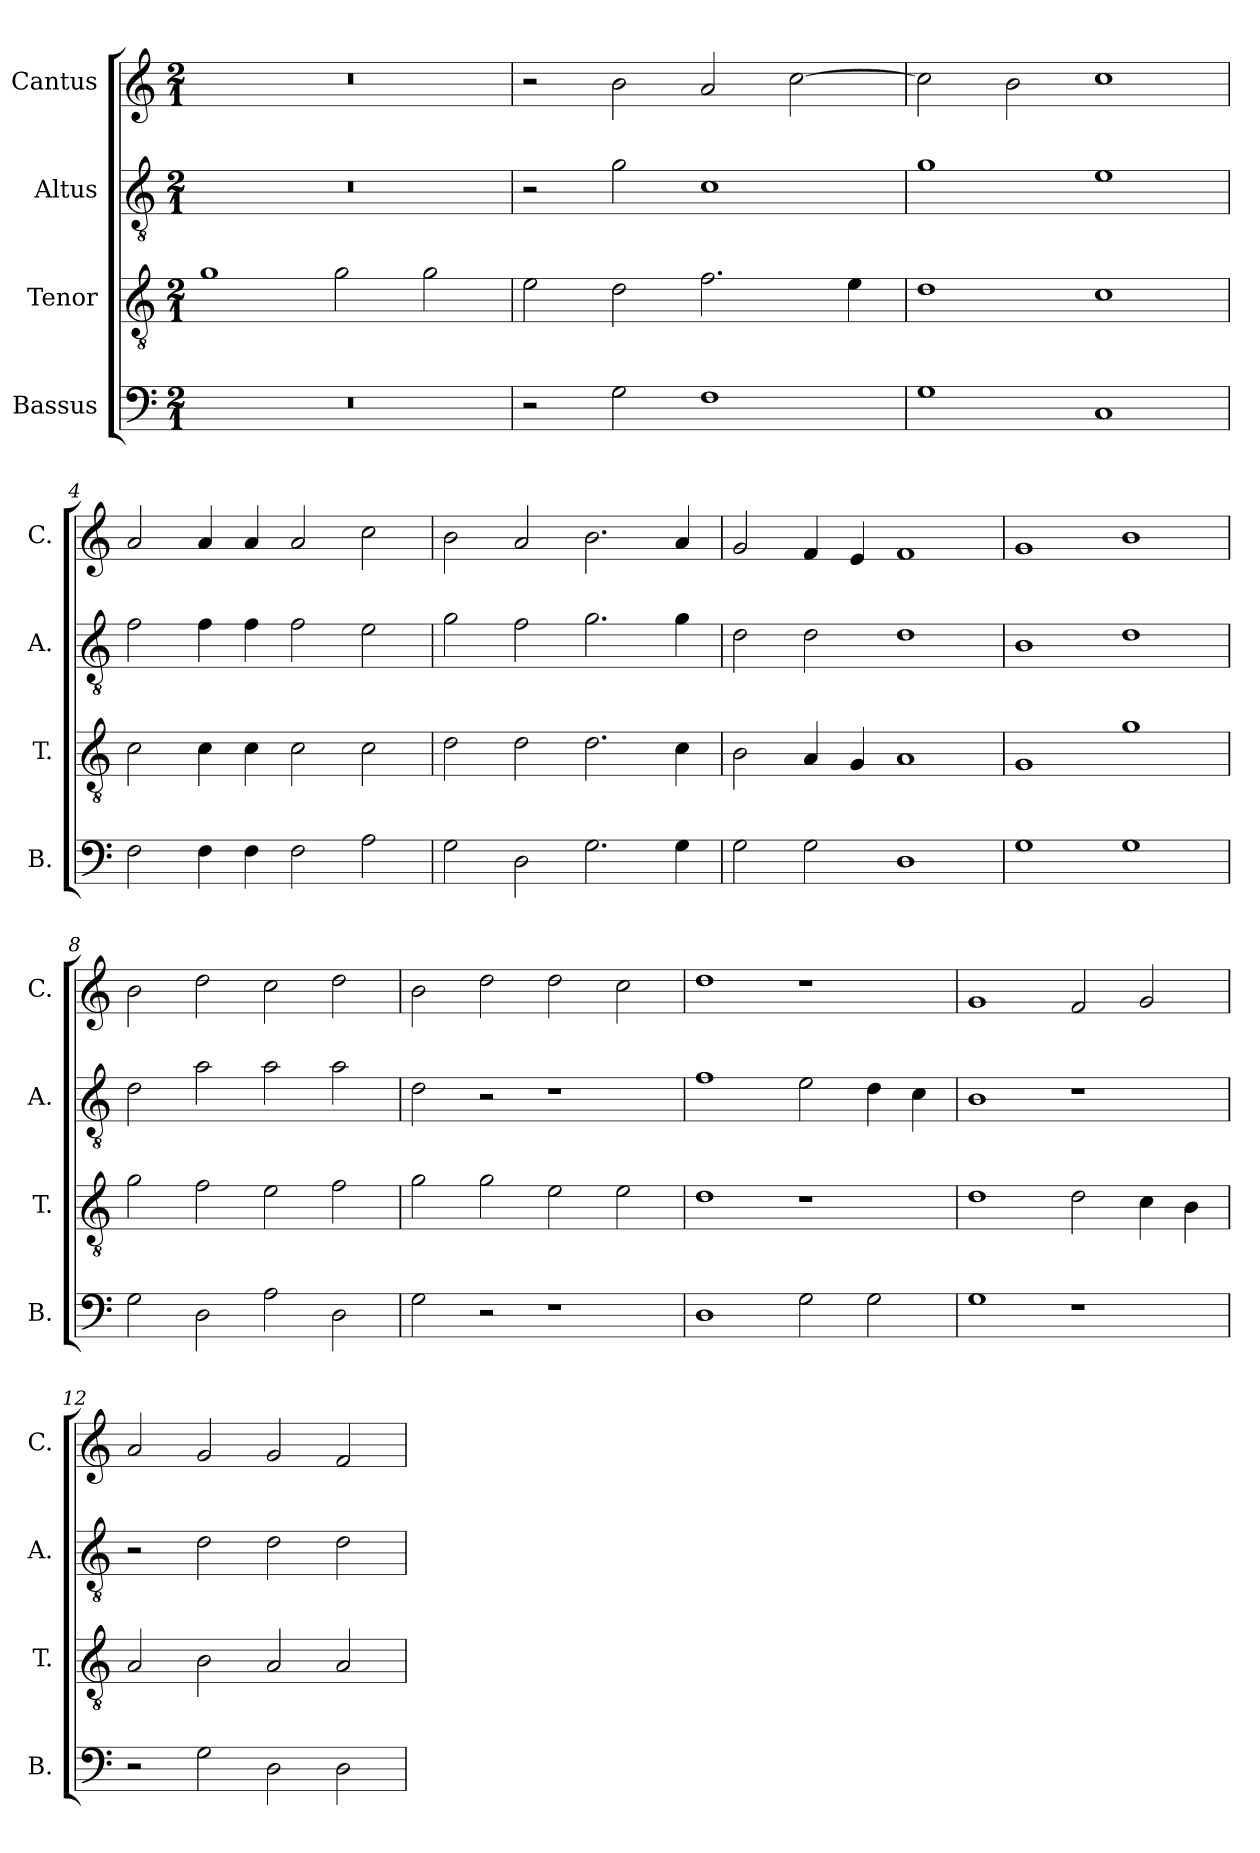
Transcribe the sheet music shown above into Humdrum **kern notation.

**kern	**kern	**kern	**kern
*part4	*part3	*part2	*part1
*staff4	*staff3	*staff2	*staff1
*I"Bassus	*I"Tenor	*I"Altus	*I"Cantus
*I'B.	*I'T.	*I'A.	*I'C.
*clefF4	*clefGv2	*clefGv2	*clefG2
*k[]	*k[]	*k[]	*k[]
*M2/1	*M2/1	*M2/1	*M2/1
*MM320	*MM320	*MM320	*MM320
=1	=1	=1	=1
0r	1g	0r	0r
.	2g\	.	.
.	2g\	.	.
=2	=2	=2	=2
2r	2e\	2r	2r
2G\	2d\	2g\	2b\
1F	2.f\	1c	2a/
.	.	.	[2cc\
.	4e\	.	.
=3	=3	=3	=3
1G	1d	1g	2cc\]
.	.	.	2b\
1C	1c	1e	1cc
=4	=4	=4	=4
2F\	2c\	2f\	2a/
4F\	4c\	4f\	4a/
4F\	4c\	4f\	4a/
2F\	2c\	2f\	2a/
2A\	2c\	2e\	2cc\
=5	=5	=5	=5
2G\	2d\	2g\	2b\
2D\	2d\	2f\	2a/
2.G\	2.d\	2.g\	2.b\
4G\	4c\	4g\	4a/
=6	=6	=6	=6
2G\	2B\	2d\	2g/
2G\	4A/	2d\	4f/
.	4G/	.	4e/
1D	1A	1d	1f
=7	=7	=7	=7
1G	1G	1B	1g
1G	1g	1d	1b
=8	=8	=8	=8
2G\	2g\	2d\	2b\
2D\	2f\	2a\	2dd\
2A\	2e\	2a\	2cc\
2D\	2f\	2a\	2dd\
=9	=9	=9	=9
2G\	2g\	2d\	2b\
2r	2g\	2r	2dd\
1r	2e\	1r	2dd\
.	2e\	.	2cc\
=10	=10	=10	=10
1D	1d	1f	1dd
2G\	1r	2e\	1r
2G\	.	4d\	.
.	.	4c\	.
=11	=11	=11	=11
1G	1d	1B	1g
1r	2d\	1r	2f/
.	4c\	.	2g/
.	4B\	.	.
=12	=12	=12	=12
2r	2A/	2r	2a/
2G\	2B\	2d\	2g/
2D\	2A/	2d\	2g/
2D\	2A/	2d\	2f/
=	=	=	=
*-	*-	*-	*-
